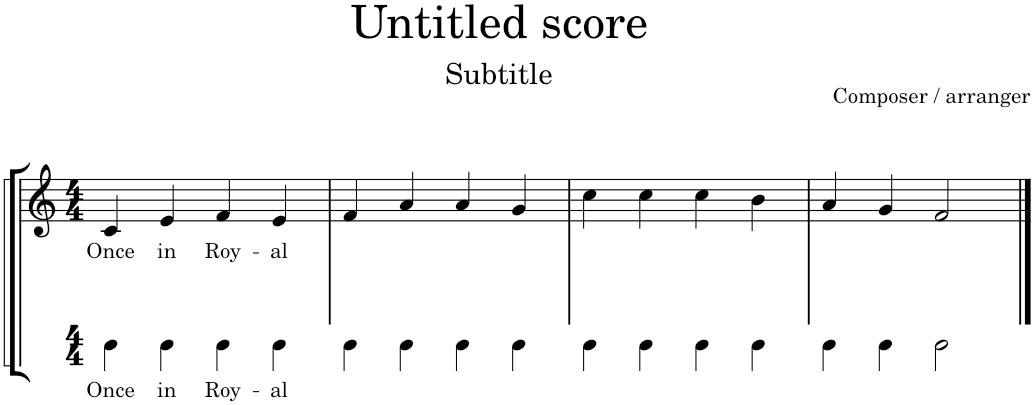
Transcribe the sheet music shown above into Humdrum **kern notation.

**kern	**text	**kern	**text
*part2	*part2	*part1	*part1
*staff2	*staff2	*staff1	*staff1
*I"Oboe	*	*I"Oboe	*
*I'Ob	*	*I'Ob	*
*stria1	*	*	*
*clefG2	*	*clefG2	*
*k[b-]	*	*k[b-]	*
*M4/4	*	*M4/4	*
=1	=1	=1	=1
!	!LO:LY:b	!	!LO:LY:b
4ff\	Once	4c/	Once
!	!LO:LY:b	!	!LO:LY:b
4ff\	in	4e/	in
!	!LO:LY:b	!	!LO:LY:b
4ff\	Roy-	4f/	Roy-
!	!LO:LY:b	!	!LO:LY:b
4ff\	-al	4e/	-al
=2	=2	=2	=2
4ff\	.	4f/	.
4ff\	.	4a/	.
4ff\	.	4a/	.
4ff\	.	4g/	.
=3	=3	=3	=3
4ff\	.	4cc\	.
4ff\	.	4cc\	.
4ff\	.	4cc\	.
4ff\	.	4b-\	.
=4	=4	=4	=4
4ff\	.	4a/	.
4ff\	.	4g/	.
2ff\	.	2f/	.
==	==	==	==
*-	*-	*-	*-
